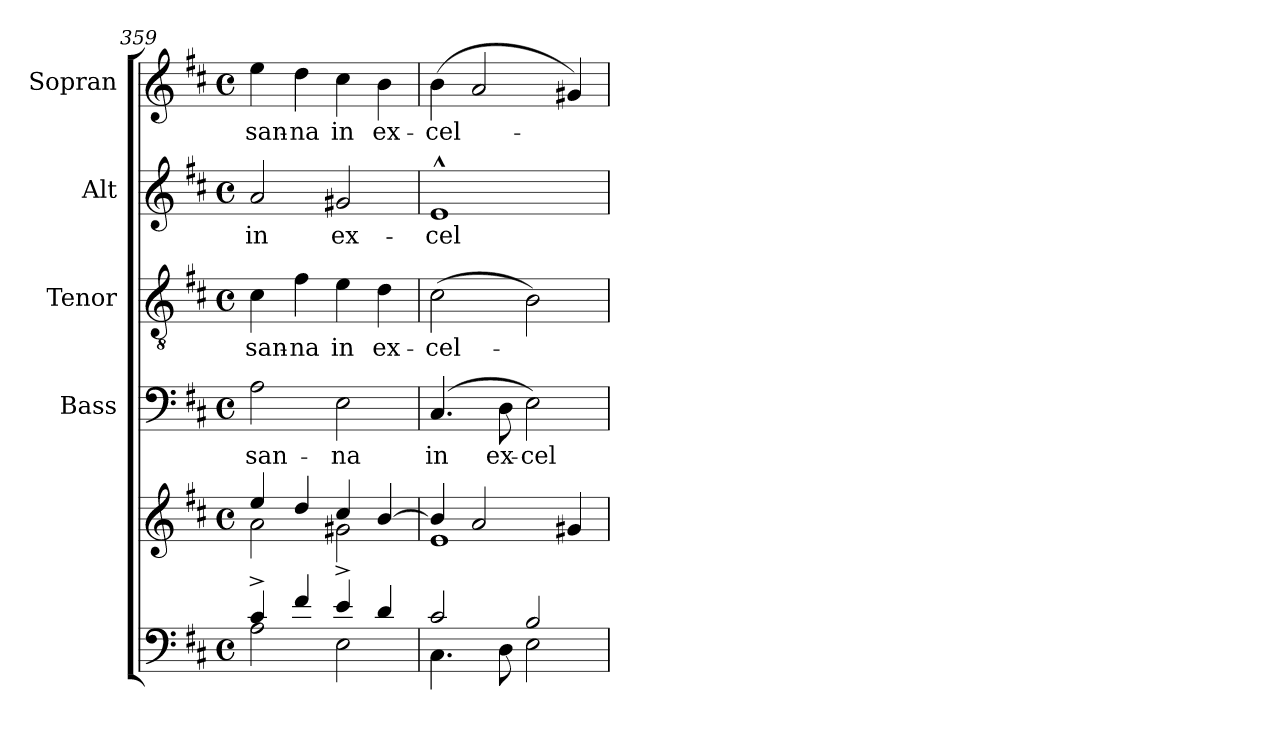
**kern	**kern	**kern	**text	**kern	**text	**kern	**text	**kern	**text
*part5	*part5	*part4	*part4	*part3	*part3	*part2	*part2	*part1	*part1
*staff6	*staff5	*staff4	*staff4	*staff3	*staff3	*staff2	*staff2	*staff1	*staff1
*	*	*I"Bass	*	*I"Tenor	*	*I"Alt	*	*I"Sopran	*
*	*	*I'B.	*	*I'T.	*	*I'A.	*	*I'S.	*
*clefF4	*clefG2	*clefF4	*	*clefGv2	*	*clefG2	*	*clefG2	*
*k[f#c#]	*k[f#c#]	*k[f#c#]	*	*k[f#c#]	*	*k[f#c#]	*	*k[f#c#]	*
*D:	*D:	*D:	*	*D:	*	*D:	*	*D:	*
*M4/4	*M4/4	*M4/4	*	*M4/4	*	*M4/4	*	*M4/4	*
*met(c)	*met(c)	*met(c)	*	*met(c)	*	*met(c)	*	*met(c)	*
=359	=359	=359	=359	=359	=359	=359	=359	=359	=359
*^	*^	*	*	*	*	*	*	*	*
!	!	!	!	!	!LO:LY:b	!	!LO:LY:b	!	!LO:LY:b	!	!LO:LY:b
4c#^</	2A\	4ee/	2a\	2A\	-san-	4c#\	-san-	2a/	in	4ee\	-san-
!	!	!	!	!	!	!	!LO:LY:b	!	!	!	!LO:LY:b
4f#/	.	4dd/	.	.	.	4f#\	-na	.	.	4dd\	-na
!	!	!	!	!	!LO:LY:b	!	!LO:LY:b	!	!LO:LY:b	!	!LO:LY:b
4e^</	2E\	4cc#/	2g#X\	2E\	-na	4e\	in	2g#X/	ex-	4cc#\	in
!	!	!	!	!	!	!	!LO:LY:b	!	!	!	!LO:LY:b
4d/	.	[>4b/	.	.	.	4d\	ex-	.	.	4b\	ex-
=360	=360	=360	=360	=360	=360	=360	=360	=360	=360	=360	=360
!	!	!	!	!	!LO:LY:b	!	!LO:LY:b	!	!LO:LY:b	!	!LO:LY:b
2c#/	4.C#\	4b/]	1e	(4.C#/	in	(>2c#\	-cel-	1e^^>	-cel-	(>4b\	-cel-
.	.	2a/	.	.	.	.	.	.	.	2a/	.
!	!	!	!	!	!LO:LY:b	!	!	!	!	!	!
.	8D\	.	.	8D\	ex-	.	.	.	.	.	.
!	!	!	!	!	!LO:LY:b	!	!	!	!	!	!
2B/	2E\	.	.	2E\)	-cel-	2B\)	.	.	.	.	.
.	.	4g#X/	.	.	.	.	.	.	.	4g#X/)	.
*v	*v	*	*	*	*	*	*	*	*	*	*
*	*v	*v	*	*	*	*	*	*	*	*
=	=	=	=	=	=	=	=	=	=
*-	*-	*-	*-	*-	*-	*-	*-	*-	*-
